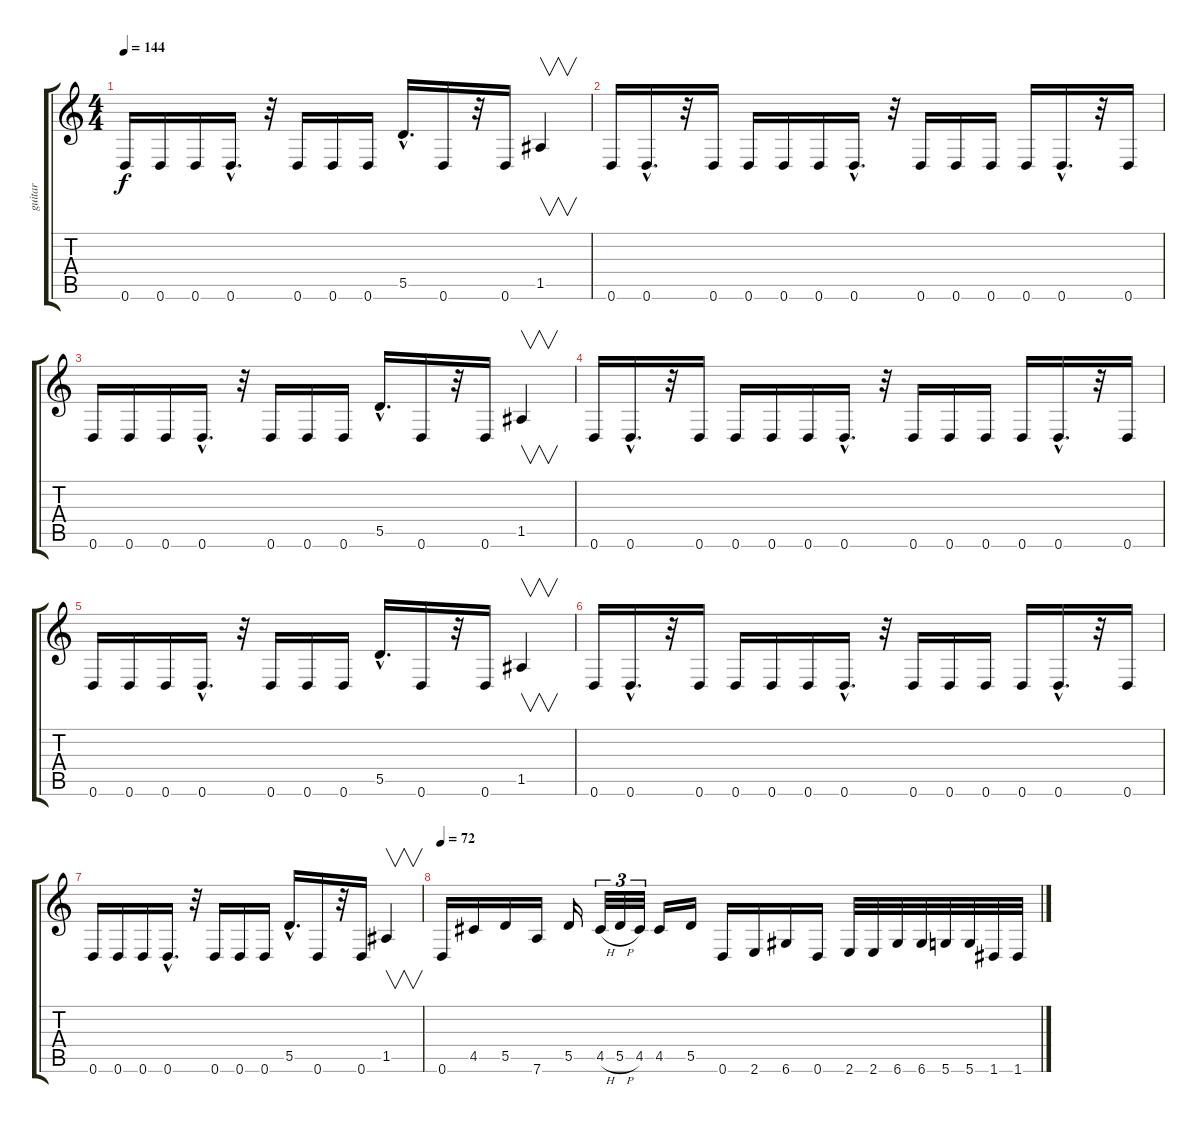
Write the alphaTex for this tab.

\track ("guitar" "guitar") {instrument distortionguitar}
\staff {score tabs}
\tuning (E4 B3 G3 D3 A2 D2) {hide}
\ts (4 4)
\tempo 144
\clef g2
\ks c
0.6.16{dy f} 0.6.16 0.6.16 0.6{hac}.16{d} r.32 0.6.16 0.6.16 0.6.16 5.5{hac}.16{d} 0.6.16 r.32 0.6.16 1.5.4{v} |
0.6.16 0.6{hac}.16{d} r.32 0.6.16 0.6.16 0.6.16 0.6.16 0.6{hac}.16{d} r.32 0.6.16 0.6.16 0.6.16 0.6.16 0.6{hac}.16{d} r.32 0.6.16 |
0.6.16 0.6.16 0.6.16 0.6{hac}.16{d} r.32 0.6.16 0.6.16 0.6.16 5.5{hac}.16{d} 0.6.16 r.32 0.6.16 1.5.4{v} |
0.6.16 0.6{hac}.16{d} r.32 0.6.16 0.6.16 0.6.16 0.6.16 0.6{hac}.16{d} r.32 0.6.16 0.6.16 0.6.16 0.6.16 0.6{hac}.16{d} r.32 0.6.16 |
0.6.16 0.6.16 0.6.16 0.6{hac}.16{d} r.32 0.6.16 0.6.16 0.6.16 5.5{hac}.16{d} 0.6.16 r.32 0.6.16 1.5.4{v} |
0.6.16 0.6{hac}.16{d} r.32 0.6.16 0.6.16 0.6.16 0.6.16 0.6{hac}.16{d} r.32 0.6.16 0.6.16 0.6.16 0.6.16 0.6{hac}.16{d} r.32 0.6.16 |
0.6.16 0.6.16 0.6.16 0.6{hac}.16{d} r.32 0.6.16 0.6.16 0.6.16 5.5{hac}.16{d} 0.6.16 r.32 0.6.16 1.5.4{v} |
\tempo 72
0.6.16 4.5.16 5.5.16 7.6.16 5.5.16 4.5{h}.32{tu (3 2)} 5.5{h}.32{tu (3 2)} 4.5.32{tu (3 2)} 4.5.16 5.5.16 0.6.16 2.6.16 6.6.16 0.6.16 2.6.32 2.6.32 6.6.32 6.6.32 5.6.32 5.6.32 1.6.32 1.6.32
